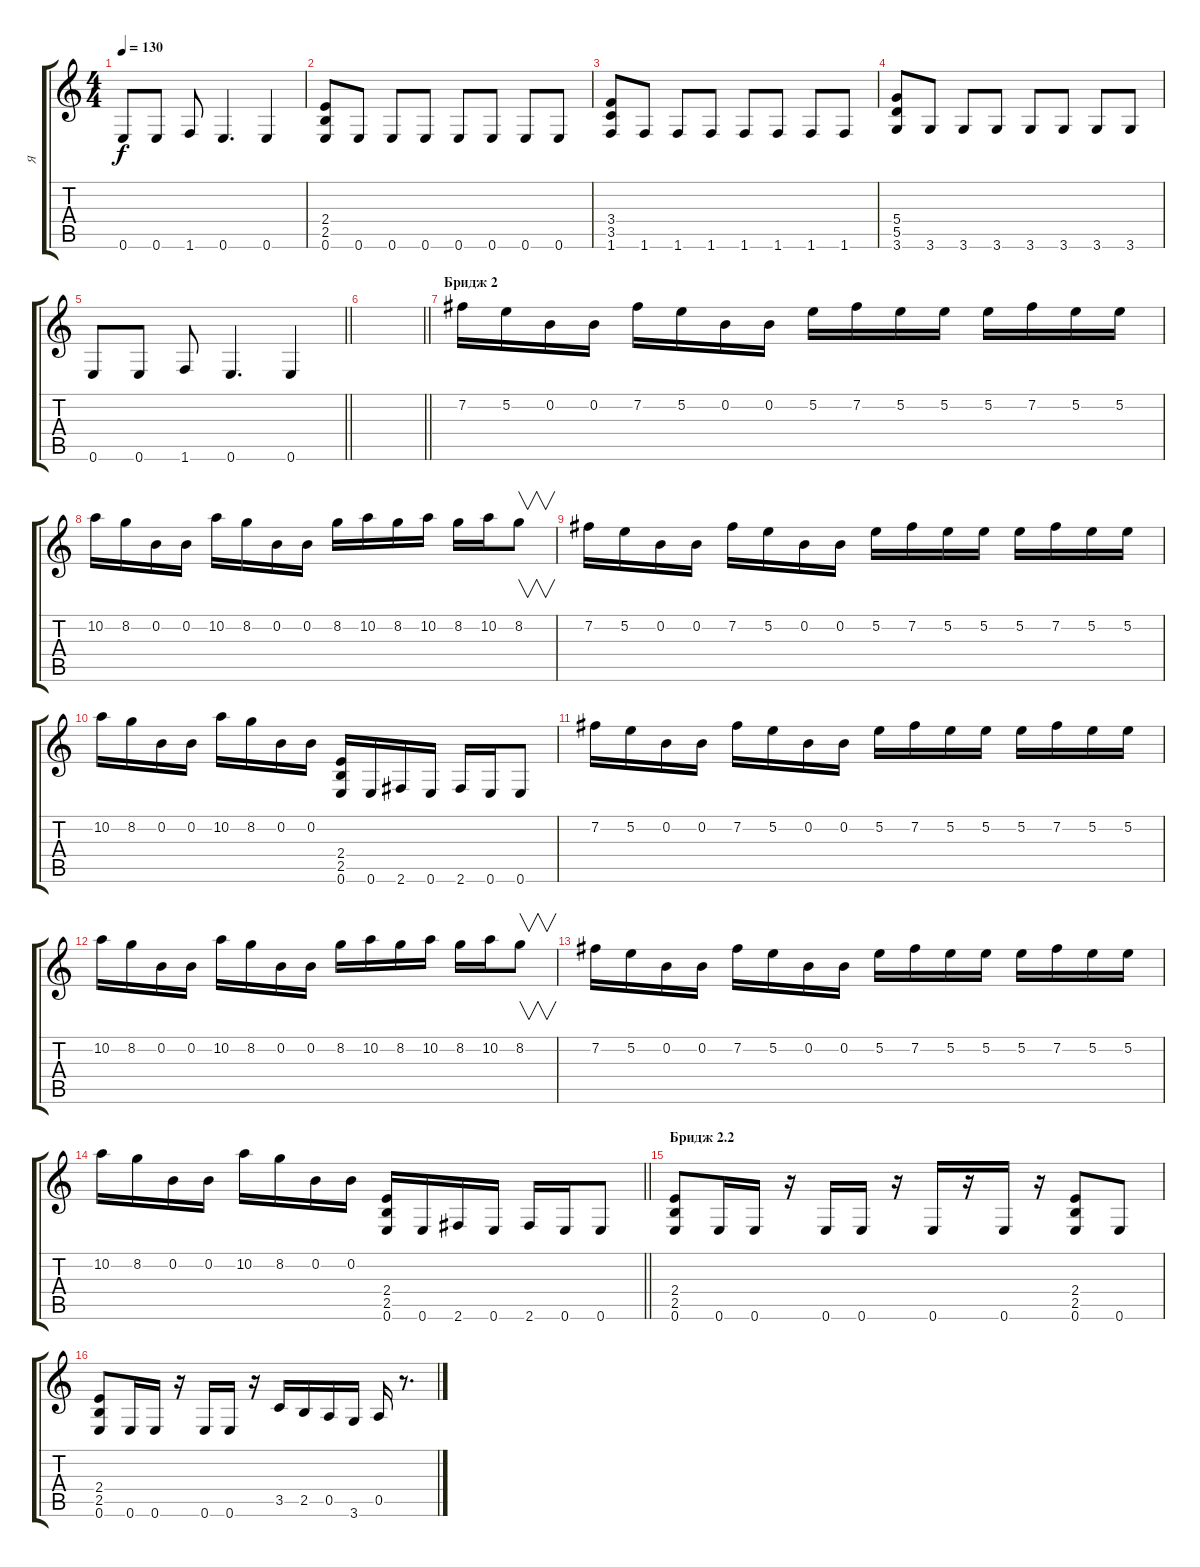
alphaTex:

\track ("Я" "Я") {instrument distortionguitar}
\staff {score tabs}
\tuning (E4 B3 G3 D3 A2 E2) {hide}
\ts (4 4)
\tempo 130
\clef g2
\ks c
0.6.8{dy f} 0.6.8 1.6.8 0.6.4{d} 0.6.4 |
(2.4 2.5 0.6).8 0.6.8 0.6.8 0.6.8 0.6.8 0.6.8 0.6.8 0.6.8 |
(3.4 3.5 1.6).8 1.6.8 1.6.8 1.6.8 1.6.8 1.6.8 1.6.8 1.6.8 |
(5.4 5.5 3.6).8 3.6.8 3.6.8 3.6.8 3.6.8 3.6.8 3.6.8 3.6.8 |
\barLineRight lightlight
0.6.8 0.6.8 1.6.8 0.6.4{d} 0.6.4 |
\barLineRight lightlight
|
\section ("" "Бридж 2")
7.2.16 5.2.16 0.2.16 0.2.16 7.2.16 5.2.16 0.2.16 0.2.16 5.2.16 7.2.16 5.2.16 5.2.16 5.2.16 7.2.16 5.2.16 5.2.16 |
10.2.16 8.2.16 0.2.16 0.2.16 10.2.16 8.2.16 0.2.16 0.2.16 8.2.16 10.2.16 8.2.16 10.2.16 8.2.16 10.2.16 8.2.8{v} |
7.2.16 5.2.16 0.2.16 0.2.16 7.2.16 5.2.16 0.2.16 0.2.16 5.2.16 7.2.16 5.2.16 5.2.16 5.2.16 7.2.16 5.2.16 5.2.16 |
10.2.16 8.2.16 0.2.16 0.2.16 10.2.16 8.2.16 0.2.16 0.2.16 (2.4 2.5 0.6).16 0.6.16 2.6.16 0.6.16 2.6.16 0.6.16 0.6.8 |
7.2.16 5.2.16 0.2.16 0.2.16 7.2.16 5.2.16 0.2.16 0.2.16 5.2.16 7.2.16 5.2.16 5.2.16 5.2.16 7.2.16 5.2.16 5.2.16 |
10.2.16 8.2.16 0.2.16 0.2.16 10.2.16 8.2.16 0.2.16 0.2.16 8.2.16 10.2.16 8.2.16 10.2.16 8.2.16 10.2.16 8.2.8{v} |
7.2.16 5.2.16 0.2.16 0.2.16 7.2.16 5.2.16 0.2.16 0.2.16 5.2.16 7.2.16 5.2.16 5.2.16 5.2.16 7.2.16 5.2.16 5.2.16 |
\barLineRight lightlight
10.2.16 8.2.16 0.2.16 0.2.16 10.2.16 8.2.16 0.2.16 0.2.16 (2.4 2.5 0.6).16 0.6.16 2.6.16 0.6.16 2.6.16 0.6.16 0.6.8 |
\section ("" "Бридж 2.2")
(2.4 2.5 0.6).8{instrument distortionguitar} 0.6.16 0.6.16 r.16 0.6.16 0.6.16 r.16 0.6.16 r.16 0.6.16 r.16 (2.4 2.5 0.6).8 0.6.8 |
(2.4 2.5 0.6).8 0.6.16 0.6.16 r.16 0.6.16 0.6.16 r.16 3.5.16 2.5.16 0.5.16 3.6.16 0.5.16 r.8{d}
